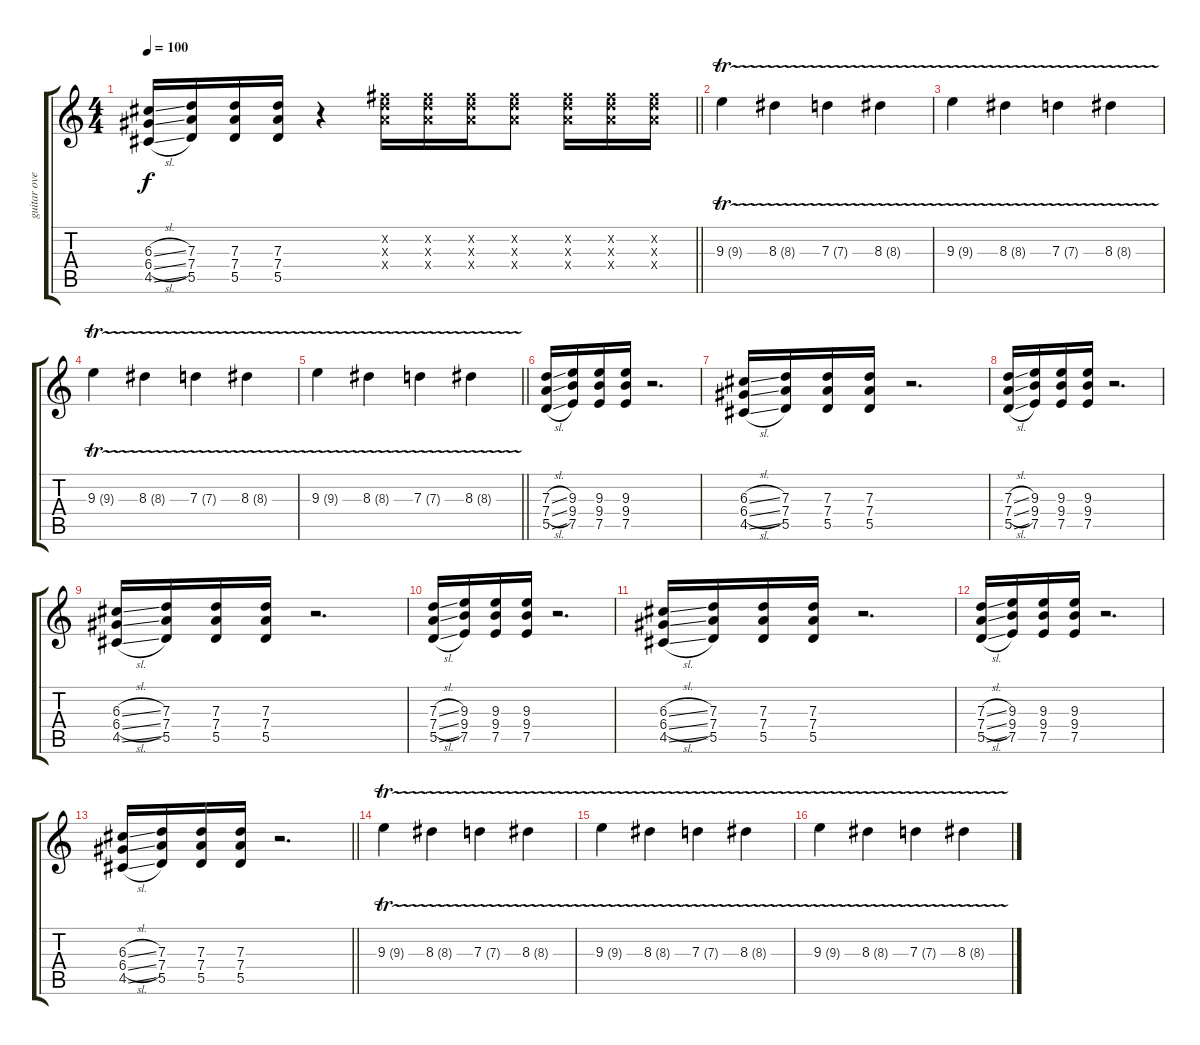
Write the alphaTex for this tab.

\track ("guitar overdub" "guitar ove") {instrument distortionguitar}
\staff {score tabs}
\tuning (E4 B3 G3 D3 A2 E2) {hide}
\ts (4 4)
\tempo 100
\clef g2
\barLineRight lightlight
\ks c
(6.3{sl} 6.4{sl} 4.5{sl}).16{dy f} (7.3 7.4 5.5).16 (7.3 7.4 5.5).16 (7.3 7.4 5.5).16 r.4 (7.2{x} 7.3{x} 7.4{x}).16 (7.2{x} 7.3{x} 7.4{x}).16 (7.2{x} 7.3{x} 7.4{x}).16 (7.2{x} 7.3{x} 7.4{x}).8 (7.2{x} 7.3{x} 7.4{x}).16 (7.2{x} 7.3{x} 7.4{x}).16 (7.2{x} 7.3{x} 7.4{x}).16 |
9.3{tr (9 32)}.4{volume 6} 8.3{tr (8 32)}.4 7.3{tr (7 32)}.4 8.3{tr (8 32)}.4 |
9.3{tr (9 32)}.4 8.3{tr (8 32)}.4 7.3{tr (7 32)}.4 8.3{tr (8 32)}.4 |
9.3{tr (9 32)}.4 8.3{tr (8 32)}.4 7.3{tr (7 32)}.4 8.3{tr (8 32)}.4 |
\barLineRight lightlight
9.3{tr (9 32)}.4 8.3{tr (8 32)}.4 7.3{tr (7 32)}.4 8.3{tr (8 32)}.4 |
(7.3{sl} 7.4{sl} 5.5{sl}).16{volume 11} (9.3 9.4 7.5).16 (9.3 9.4 7.5).16 (9.3 9.4 7.5).16 r.2{d} |
(6.3{sl} 6.4{sl} 4.5{sl}).16 (7.3 7.4 5.5).16 (7.3 7.4 5.5).16 (7.3 7.4 5.5).16 r.2{d} |
(7.3{sl} 7.4{sl} 5.5{sl}).16 (9.3 9.4 7.5).16 (9.3 9.4 7.5).16 (9.3 9.4 7.5).16 r.2{d} |
(6.3{sl} 6.4{sl} 4.5{sl}).16 (7.3 7.4 5.5).16 (7.3 7.4 5.5).16 (7.3 7.4 5.5).16 r.2{d} |
(7.3{sl} 7.4{sl} 5.5{sl}).16 (9.3 9.4 7.5).16 (9.3 9.4 7.5).16 (9.3 9.4 7.5).16 r.2{d} |
(6.3{sl} 6.4{sl} 4.5{sl}).16 (7.3 7.4 5.5).16 (7.3 7.4 5.5).16 (7.3 7.4 5.5).16 r.2{d} |
(7.3{sl} 7.4{sl} 5.5{sl}).16 (9.3 9.4 7.5).16 (9.3 9.4 7.5).16 (9.3 9.4 7.5).16 r.2{d} |
\barLineRight lightlight
(6.3{sl} 6.4{sl} 4.5{sl}).16 (7.3 7.4 5.5).16 (7.3 7.4 5.5).16 (7.3 7.4 5.5).16 r.2{d} |
9.3{tr (9 32)}.4{volume 6} 8.3{tr (8 32)}.4 7.3{tr (7 32)}.4 8.3{tr (8 32)}.4 |
9.3{tr (9 32)}.4 8.3{tr (8 32)}.4 7.3{tr (7 32)}.4 8.3{tr (8 32)}.4 |
9.3{tr (9 32)}.4 8.3{tr (8 32)}.4 7.3{tr (7 32)}.4 8.3{tr (8 32)}.4
